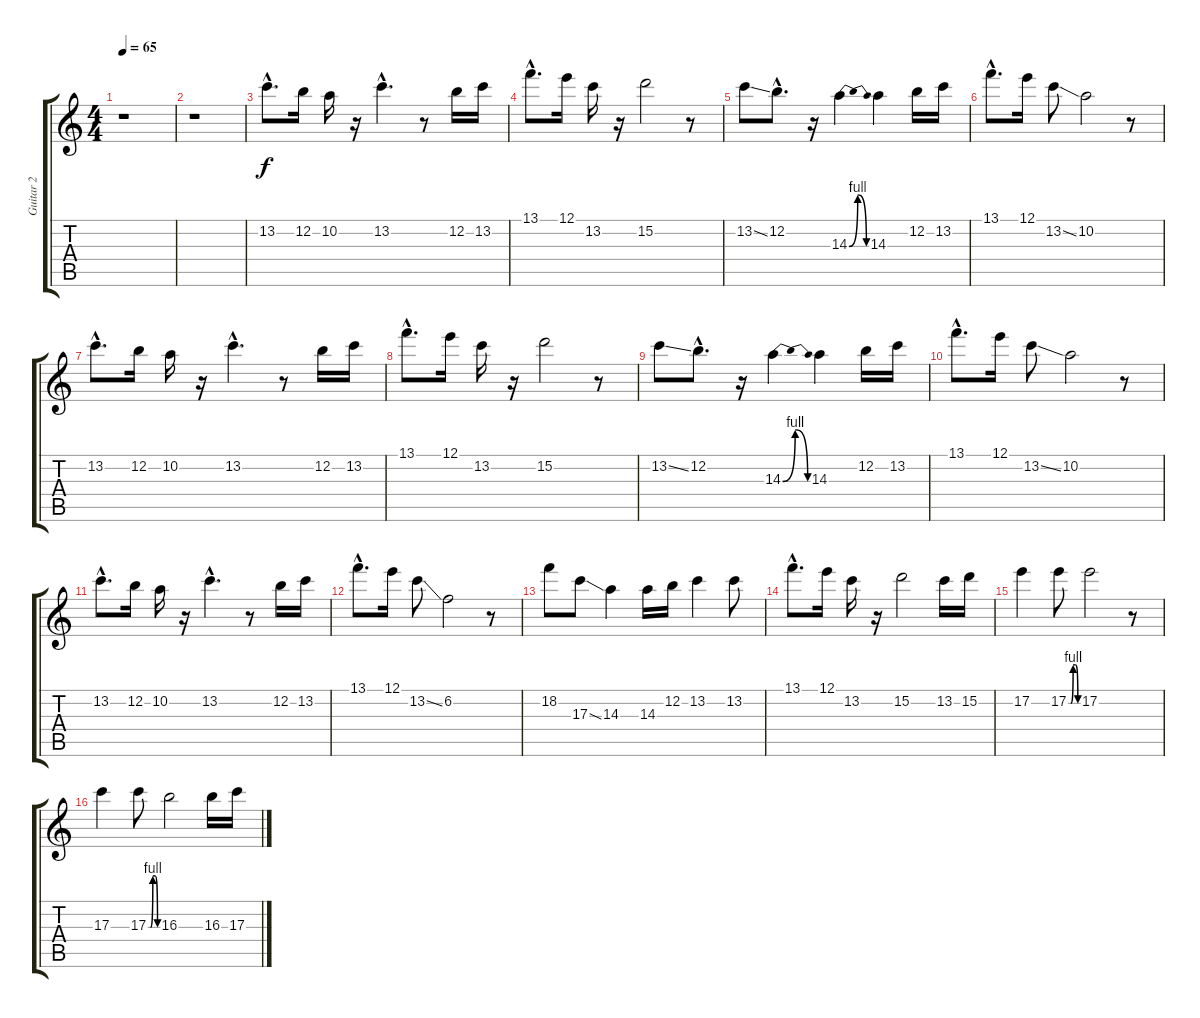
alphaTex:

\track ("Guitar 2" "Guitar 2") {instrument overdrivenguitar}
\staff {score tabs}
\tuning (E4 B3 G3 D3 A2 E2) {hide}
\ts (4 4)
\tempo 65
\clef g2
\ks c
r.1{dy f instrument overdrivenguitar} |
r.1 |
13.2{hac}.8{d} 12.2.16 10.2.16 r.16 13.2{hac}.4{d} r.8 12.2.16 13.2.16 |
13.1{hac}.8{d} 12.1.16 13.2.16 r.16 15.2.2 r.8 |
13.2{ss}.8 12.2{hac}.8{d} r.16 14.3{be (bendrelease 0 0 15 4 40 4 60 0)}.4 14.3.4 12.2.16 13.2.16 |
13.1{hac}.8{d} 12.1.16 13.2{ss}.8 10.2.2 r.8 |
13.2{hac}.8{d} 12.2.16 10.2.16 r.16 13.2{hac}.4{d} r.8 12.2.16 13.2.16 |
13.1{hac}.8{d} 12.1.16 13.2.16 r.16 15.2.2 r.8 |
13.2{ss}.8 12.2{hac}.8{d} r.16 14.3{be (bendrelease 0 0 15 4 40 4 60 0)}.4 14.3.4 12.2.16 13.2.16 |
13.1{hac}.8{d} 12.1.16 13.2{ss}.8 10.2.2 r.8 |
13.2{hac}.8{d} 12.2.16 10.2.16 r.16 13.2{hac}.4{d} r.8 12.2.16 13.2.16 |
13.1{hac}.8{d} 12.1.16 13.2{ss}.8 6.2.2 r.8 |
18.2.8 17.3{ss}.8 14.3.4 14.3.16 12.2.16 13.2.4 13.2.8 |
13.1{hac}.8{d} 12.1.16 13.2.16 r.16 15.2.2 13.2.16 15.2.16 |
17.2.4 17.2{be (custom 0 0 15 0 30 4 45 4 60 0)}.8 17.2.2 r.8 |
17.3.4 17.3{be (custom 0 0 15 0 30 4 45 4 60 0)}.8 16.3.2 16.3.16 17.3.16
